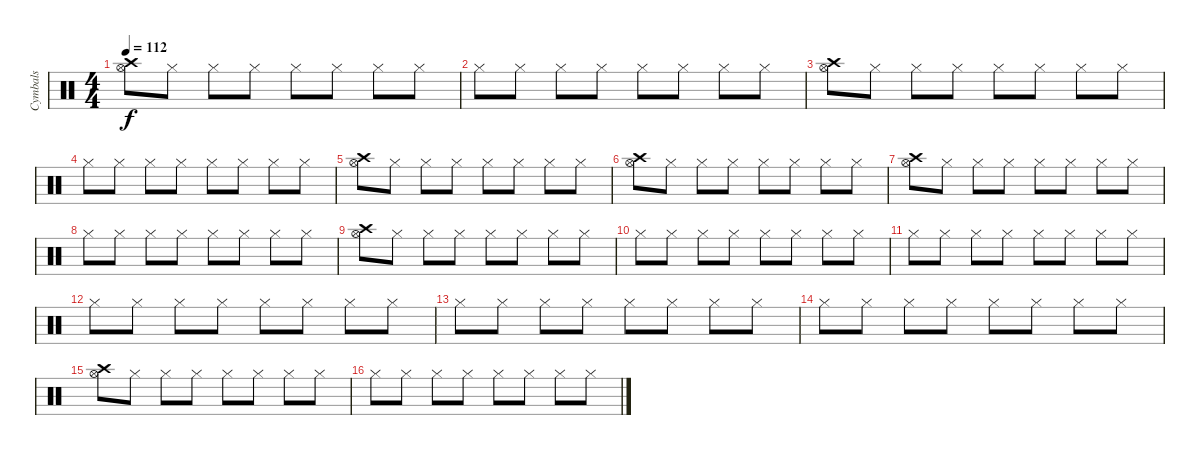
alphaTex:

\track ("Cymbals" "Cymbals") {instrument percussion}
\staff {score}
\articulation defaults
\ts (4 4)
\tempo 112
\clef neutral
\ks c
("Crash high (hit)" "Hi-Hat (open)").8{dy f} "Hi-Hat (closed)".8 "Hi-Hat (closed)".8 "Hi-Hat (closed)".8 "Hi-Hat (closed)".8 "Hi-Hat (closed)".8 "Hi-Hat (closed)".8 "Hi-Hat (closed)".8 |
"Hi-Hat (closed)".8 "Hi-Hat (closed)".8 "Hi-Hat (closed)".8 "Hi-Hat (closed)".8 "Hi-Hat (closed)".8 "Hi-Hat (closed)".8 "Hi-Hat (closed)".8 "Hi-Hat (closed)".8 |
("Crash high (hit)" "Hi-Hat (open)").8 "Hi-Hat (closed)".8 "Hi-Hat (closed)".8 "Hi-Hat (closed)".8 "Hi-Hat (closed)".8 "Hi-Hat (closed)".8 "Hi-Hat (closed)".8 "Hi-Hat (closed)".8 |
"Hi-Hat (closed)".8 "Hi-Hat (closed)".8 "Hi-Hat (closed)".8 "Hi-Hat (closed)".8 "Hi-Hat (closed)".8 "Hi-Hat (closed)".8 "Hi-Hat (closed)".8 "Hi-Hat (closed)".8 |
("Crash high (hit)" "Hi-Hat (open)").8 "Hi-Hat (closed)".8 "Hi-Hat (closed)".8 "Hi-Hat (closed)".8 "Hi-Hat (closed)".8 "Hi-Hat (closed)".8 "Hi-Hat (closed)".8 "Hi-Hat (closed)".8 |
("Crash high (hit)" "Hi-Hat (open)").8 "Hi-Hat (closed)".8 "Hi-Hat (closed)".8 "Hi-Hat (closed)".8 "Hi-Hat (closed)".8 "Hi-Hat (closed)".8 "Hi-Hat (closed)".8 "Hi-Hat (closed)".8 |
("Crash high (hit)" "Hi-Hat (open)").8 "Hi-Hat (closed)".8 "Hi-Hat (closed)".8 "Hi-Hat (closed)".8 "Hi-Hat (closed)".8 "Hi-Hat (closed)".8 "Hi-Hat (closed)".8 "Hi-Hat (closed)".8 |
"Hi-Hat (closed)".8 "Hi-Hat (closed)".8 "Hi-Hat (closed)".8 "Hi-Hat (closed)".8 "Hi-Hat (closed)".8 "Hi-Hat (closed)".8 "Hi-Hat (closed)".8 "Hi-Hat (closed)".8 |
("Crash high (hit)" "Hi-Hat (open)").8 "Hi-Hat (closed)".8 "Hi-Hat (closed)".8 "Hi-Hat (closed)".8 "Hi-Hat (closed)".8 "Hi-Hat (closed)".8 "Hi-Hat (closed)".8 "Hi-Hat (closed)".8 |
"Hi-Hat (closed)".8 "Hi-Hat (closed)".8 "Hi-Hat (closed)".8 "Hi-Hat (closed)".8 "Hi-Hat (closed)".8 "Hi-Hat (closed)".8 "Hi-Hat (closed)".8 "Hi-Hat (closed)".8 |
"Hi-Hat (closed)".8 "Hi-Hat (closed)".8 "Hi-Hat (closed)".8 "Hi-Hat (closed)".8 "Hi-Hat (closed)".8 "Hi-Hat (closed)".8 "Hi-Hat (closed)".8 "Hi-Hat (closed)".8 |
"Hi-Hat (closed)".8 "Hi-Hat (closed)".8 "Hi-Hat (closed)".8 "Hi-Hat (closed)".8 "Hi-Hat (closed)".8 "Hi-Hat (closed)".8 "Hi-Hat (closed)".8 "Hi-Hat (closed)".8 |
"Hi-Hat (closed)".8 "Hi-Hat (closed)".8 "Hi-Hat (closed)".8 "Hi-Hat (closed)".8 "Hi-Hat (closed)".8 "Hi-Hat (closed)".8 "Hi-Hat (closed)".8 "Hi-Hat (closed)".8 |
"Hi-Hat (closed)".8 "Hi-Hat (closed)".8 "Hi-Hat (closed)".8 "Hi-Hat (closed)".8 "Hi-Hat (closed)".8 "Hi-Hat (closed)".8 "Hi-Hat (closed)".8 "Hi-Hat (closed)".8 |
("Hi-Hat (open)" "Crash high (hit)").8 "Hi-Hat (closed)".8 "Hi-Hat (closed)".8 "Hi-Hat (closed)".8 "Hi-Hat (closed)".8 "Hi-Hat (closed)".8 "Hi-Hat (closed)".8 "Hi-Hat (closed)".8 |
"Hi-Hat (closed)".8 "Hi-Hat (closed)".8 "Hi-Hat (closed)".8 "Hi-Hat (closed)".8 "Hi-Hat (closed)".8 "Hi-Hat (closed)".8 "Hi-Hat (closed)".8 "Hi-Hat (closed)".8
